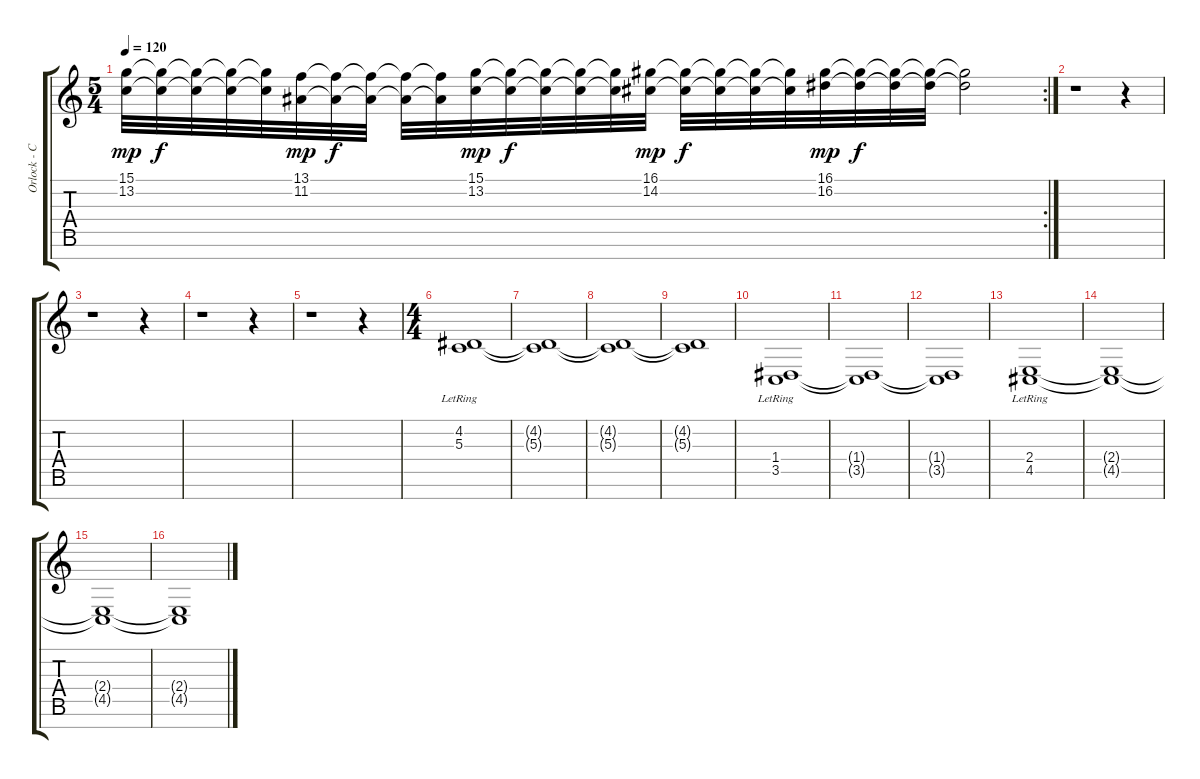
\track ("Orlock - Choir And Atmosphere" "Orlock - C") {instrument choiraahs}
\staff {score tabs}
\tuning (E4 B3 G3 D3 A2 E2 B1) {hide}
\rc 2
\ts (5 4)
\tempo 120
\clef g2
\ks c
(15.1 13.2).32{dy mp} (15.1{t} 13.2{t}).32{dy f} (15.1{t} 13.2{t}).32 (15.1{t} 13.2{t}).32 (15.1{t} 13.2{t}).32 (13.1 11.2).32{dy mp} (13.1{t} 11.2{t}).32{dy f} (13.1{t} 11.2{t}).32 (13.1{t} 11.2{t}).32 (13.1{t} 11.2{t}).32 (15.1 13.2).32{dy mp} (15.1{t} 13.2{t}).32{dy f} (15.1{t} 13.2{t}).32 (15.1{t} 13.2{t}).32 (15.1{t} 13.2{t}).32 (16.1 14.2).32{dy mp} (16.1{t} 14.2{t}).32{dy f} (16.1{t} 14.2{t}).32 (16.1{t} 14.2{t}).32 (16.1{t} 14.2{t}).32 (16.1 16.2).32{dy mp} (16.1{t} 16.2{t}).32{dy f} (16.1{t} 16.2{t}).32 (16.1{t} 16.2{t}).32 (16.1{t} 16.2{t}).2 |
r.1 r.4 |
r.1 r.4 |
r.1 r.4 |
r.1 r.4 |
\ts (4 4)
(4.2{lr} 5.3{lr}).1 |
(4.2{t} 5.3{t}).1 |
(4.2{t} 5.3{t}).1 |
(4.2{t} 5.3{t}).1 |
(1.4{lr} 3.5{lr}).1 |
(1.4{t} 3.5{t}).1 |
(1.4{t} 3.5{t}).1 |
(2.4{lr} 4.5{lr}).1 |
(2.4{t} 4.5{t}).1 |
(2.4{t} 4.5{t}).1 |
(2.4{t} 4.5{t}).1
